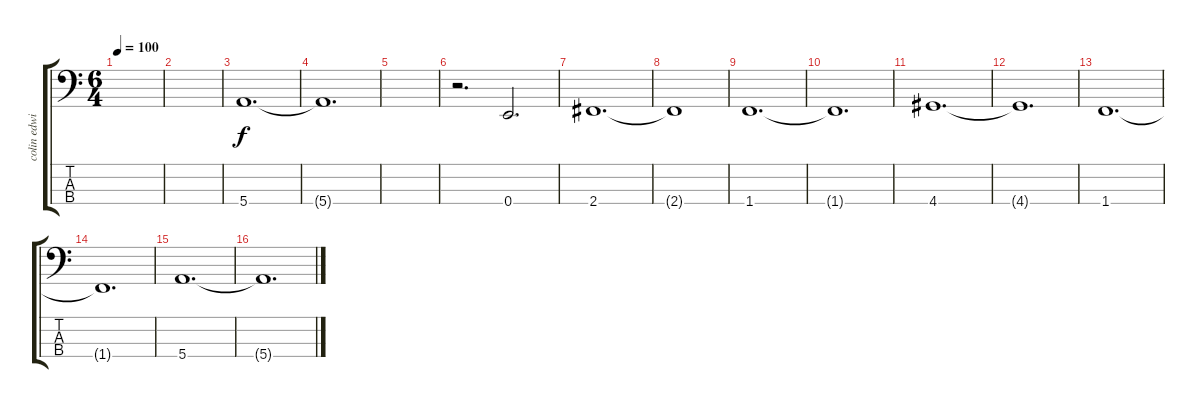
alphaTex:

\track ("colin edwin" "colin edwi") {instrument electricbassfinger bank 32}
\staff {score tabs}
\tuning (G2 D2 A1 E1) {hide}
\ts (6 4)
\tempo 100
\clef f4
\ks c
|
|
5.4.1{d} |
5.4{t}.1{d} |
|
r.2{d} 0.4.2{d} |
2.4.1{d} |
2.4{t}.1 |
1.4.1{d} |
1.4{t}.1{d} |
4.4.1{d} |
4.4{t}.1{d} |
1.4.1{d} |
1.4{t}.1{d} |
5.4.1{d} |
5.4{t}.1{d}
